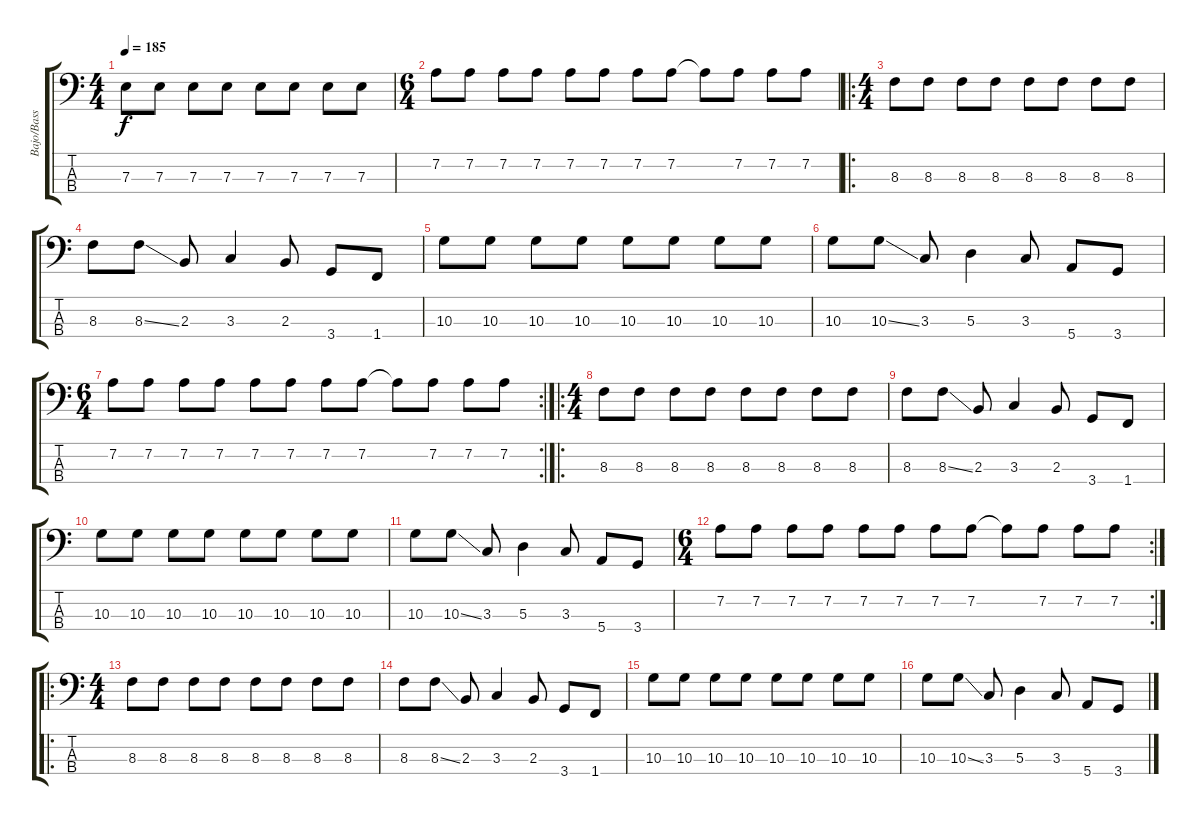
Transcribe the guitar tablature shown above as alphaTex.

\track ("Bajo/Bass" "Bajo/Bass") {instrument electricbasspick}
\staff {score tabs}
\tuning (G2 D2 A1 E1) {hide}
\ts (4 4)
\tempo 185
\clef f4
\ks c
7.3.8{dy f} 7.3.8 7.3.8 7.3.8 7.3.8 7.3.8 7.3.8 7.3.8 |
\ts (6 4)
7.2.8 7.2.8 7.2.8 7.2.8 7.2.8 7.2.8 7.2.8 7.2.8 7.2{t}.8 7.2.8 7.2.8 7.2.8 |
\ro
\ts (4 4)
8.3.8 8.3.8 8.3.8 8.3.8 8.3.8 8.3.8 8.3.8 8.3.8 |
8.3.8 8.3{ss}.8 2.3.8 3.3.4 2.3.8 3.4.8 1.4.8 |
10.3.8 10.3.8 10.3.8 10.3.8 10.3.8 10.3.8 10.3.8 10.3.8 |
10.3.8 10.3{ss}.8 3.3.8 5.3.4 3.3.8 5.4.8 3.4.8 |
\rc 2
\ts (6 4)
7.2.8 7.2.8 7.2.8 7.2.8 7.2.8 7.2.8 7.2.8 7.2.8 7.2{t}.8 7.2.8 7.2.8 7.2.8 |
\ro
\ts (4 4)
8.3.8 8.3.8 8.3.8 8.3.8 8.3.8 8.3.8 8.3.8 8.3.8 |
8.3.8 8.3{ss}.8 2.3.8 3.3.4 2.3.8 3.4.8 1.4.8 |
10.3.8 10.3.8 10.3.8 10.3.8 10.3.8 10.3.8 10.3.8 10.3.8 |
10.3.8 10.3{ss}.8 3.3.8 5.3.4 3.3.8 5.4.8 3.4.8 |
\rc 2
\ts (6 4)
7.2.8 7.2.8 7.2.8 7.2.8 7.2.8 7.2.8 7.2.8 7.2.8 7.2{t}.8 7.2.8 7.2.8 7.2.8 |
\ro
\ts (4 4)
8.3.8 8.3.8 8.3.8 8.3.8 8.3.8 8.3.8 8.3.8 8.3.8 |
8.3.8 8.3{ss}.8 2.3.8 3.3.4 2.3.8 3.4.8 1.4.8 |
10.3.8 10.3.8 10.3.8 10.3.8 10.3.8 10.3.8 10.3.8 10.3.8 |
10.3.8 10.3{ss}.8 3.3.8 5.3.4 3.3.8 5.4.8 3.4.8
